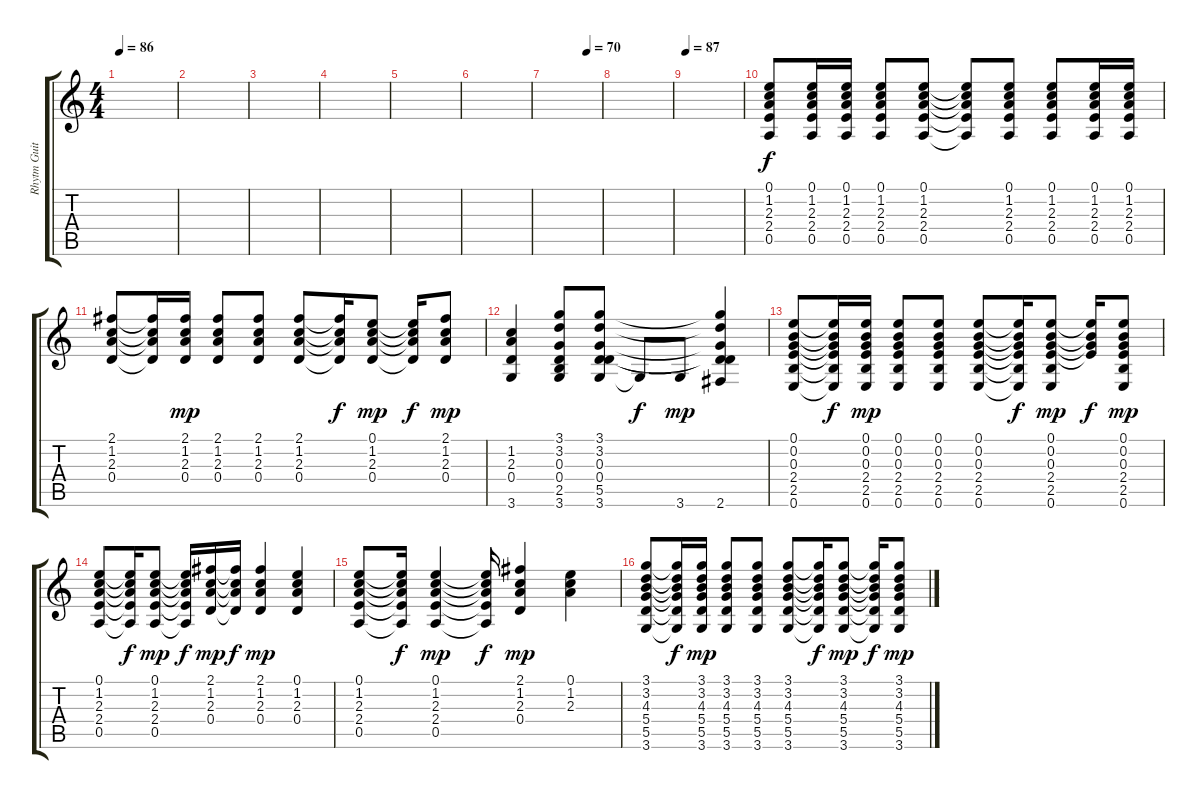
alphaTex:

\track ("Rhytm Guitar" "Rhytm Guit") {instrument acousticguitarsteel}
\staff {score tabs}
\tuning (E4 B3 G3 D3 A2 E2) {hide}
\ts (4 4)
\tempo 86
\clef g2
\ks c
|
|
|
|
|
|
\tempo (70 0.75)
|
|
\tempo 87
|
(0.1 1.2 2.3 2.4 0.5).8 (0.1 1.2 2.3 2.4 0.5).16 (0.1 1.2 2.3 2.4 0.5).16 (0.1 1.2 2.3 2.4 0.5).8 (0.1 1.2 2.3 2.4 0.5).8 (0.1{t} 1.2{t} 2.3{t} 2.4{t} 0.5{t}).8 (0.1 1.2 2.3 2.4 0.5).8 (0.1 1.2 2.3 2.4 0.5).8 (0.1 1.2 2.3 2.4 0.5).16 (0.1 1.2 2.3 2.4 0.5).16 |
(2.1 1.2 2.3 0.4).8 (2.1{t} 1.2{t} 2.3{t} 0.4{t}).16{dy f} (2.1 1.2 2.3 0.4).16{dy mp} (2.1 1.2 2.3 0.4).8 (2.1 1.2 2.3 0.4).8 (2.1 1.2 2.3 0.4).8 (2.1{t} 1.2{t} 2.3{t} 0.4{t}).16{dy f} (0.1 1.2 2.3 0.4).8{dy mp} (0.1{t} 1.2{t} 2.3{t} 0.4{t}).16{dy f} (2.1 1.2 2.3 0.4).8{dy mp} |
(1.2 2.3 0.4 3.6).4 (3.1 3.2 0.3 0.4 2.5 3.6).8 (3.1 3.2 0.3 0.4 5.5 3.6).8 3.6{t}.8{dy f} 3.6.8{dy mp} (3.1{t} 3.2{t} 0.3{t} 0.4{t} 5.5{t} 2.6).4 |
(0.1 0.2 0.3 2.4 2.5 0.6).8 (0.1{t} 0.2{t} 0.3{t} 2.4{t} 2.5{t} 0.6{t}).16{dy f} (0.1 0.2 0.3 2.4 2.5 0.6).16{dy mp} (0.1 0.2 0.3 2.4 2.5 0.6).8 (0.1 0.2 0.3 2.4 2.5 0.6).8 (0.1 0.2 0.3 2.4 2.5 0.6).8 (0.1{t} 0.2{t} 0.3{t} 2.4{t} 2.5{t} 0.6{t}).16{dy f} (0.1 0.2 0.3 2.4 2.5 0.6).8{dy mp} (0.1{t} 0.2{t} 0.3{t} 2.4{t}).16{dy f} (0.1 0.2 0.3 2.4 2.5 0.6).8{dy mp} |
(0.1 1.2 2.3 2.4 0.5).8 (0.1{t} 1.2{t} 2.3{t} 2.4{t} 0.5{t}).16{dy f} (0.1 1.2 2.3 2.4 0.5).8{dy mp} (0.1{t} 1.2{t} 2.3{t} 2.4{t} 0.5{t}).16{dy f} (2.1 1.2 2.3 0.4).16{dy mp} (2.1{t} 1.2{t} 2.3{t} 0.4{t}).16{dy f} (2.1 1.2 2.3 0.4).4{dy mp} (0.1 1.2 2.3 0.4).4 |
(0.1 1.2 2.3 2.4 0.5).8 (0.1{t} 1.2{t} 2.3{t} 2.4{t} 0.5{t}).16{dy f} (0.1 1.2 2.3 2.4 0.5).4{dy mp} (0.1{t} 1.2{t} 2.3{t} 2.4{t} 0.5{t}).16{dy f} (2.1 1.2 2.3 0.4).4{dy mp} (0.1 1.2 2.3).4 |
(3.1 3.2 4.3 5.4 5.5 3.6).8 (3.1{t} 3.2{t} 4.3{t} 5.4{t} 5.5{t} 3.6{t}).16{dy f} (3.1 3.2 4.3 5.4 5.5 3.6).16{dy mp} (3.1 3.2 4.3 5.4 5.5 3.6).8 (3.1 3.2 4.3 5.4 5.5 3.6).8 (3.1 3.2 4.3 5.4 5.5 3.6).8 (3.1{t} 3.2{t} 4.3{t} 5.4{t} 5.5{t} 3.6{t}).16{dy f} (3.1 3.2 4.3 5.4 5.5 3.6).8{dy mp} (3.1{t} 3.2{t} 4.3{t} 5.4{t} 5.5{t} 3.6{t}).16{dy f} (3.1 3.2 4.3 5.4 5.5 3.6).8{dy mp}
